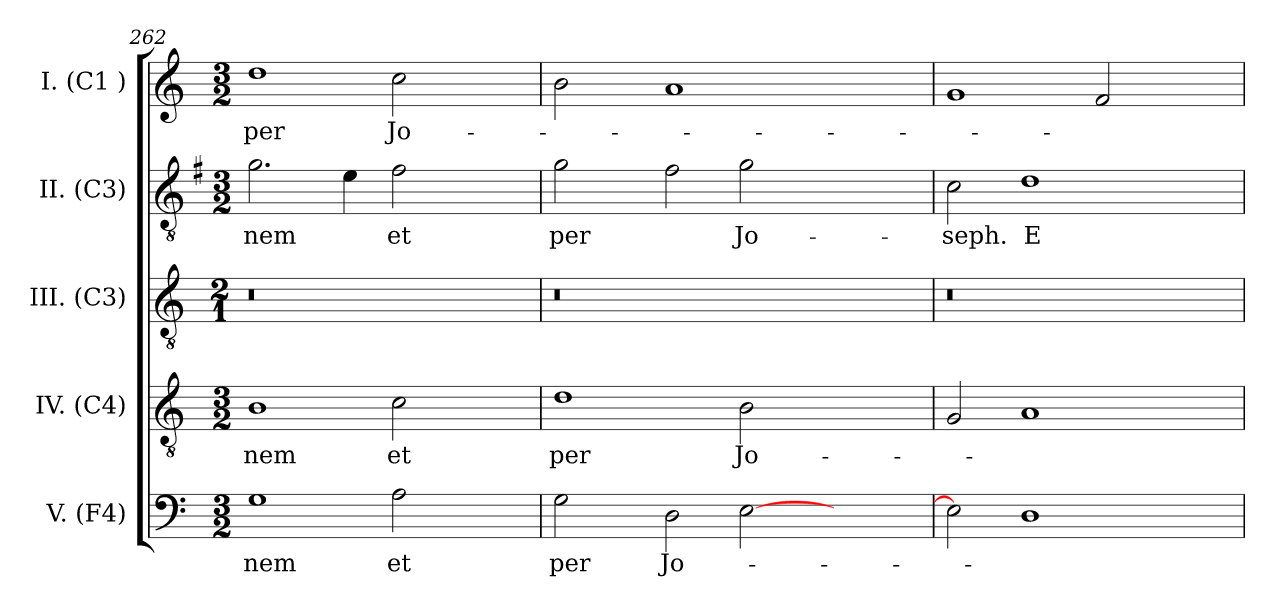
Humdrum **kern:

**kern	**text	**kern	**text	**kern	**kern	**text	**kern	**text
*part5	*part5	*part4	*part4	*part3	*part2	*part2	*part1	*part1
*staff5	*staff5	*staff4	*staff4	*staff3	*staff2	*staff2	*staff1	*staff1
*I"V. (F4)	*	*I"IV. (C4)	*	*I"III. (C3)	*I"II. (C3)	*	*I"I. (C1 )	*
*I'V.	*	*I'IV.	*	*I'III.	*I'II.	*	*I'I.	*
*clefF4	*	*clefGv2	*	*clefGv2	*clefGv2	*	*clefG2	*
*k[]	*	*k[]	*	*	*k[f#]	*	*k[]	*
*C:	*	*C:	*	*	*G:	*	*C:	*
*M3/2	*	*M3/2	*	*M2/1	*M3/2	*	*M3/2	*
=262	=262	=262	=262	=262	=262	=262	=262	=262
!	!LO:LY:b:cj	!	!LO:LY:b:cj	!	!	!LO:LY:b	!	!LO:LY:b:cj
1G	-nem	1B	-nem	0r	2.g\	-nem	1dd	per
.	.	.	.	.	4e\	.	.	.
!	!LO:LY:b:cj	!	!LO:LY:b:cj	!	!	!LO:LY:b:cj	!	!LO:LY:b:cj
2A\	et	2c\	et	.	2f#\	et	2cc\	Jo-
2ryy	.	2ryy	.	.	2ryy	.	2ryy	.
!!LO:LB:g=z
=263	=263	=263	=263	=263	=263	=263	=263	=263
*	*	*	*	*	*k[]	*	*	*
*	*	*	*	*	*C:	*	*	*
!	!LO:LY:b:cj	!	!LO:LY:b:cj	!	!	!LO:LY:b	!	!
*	*	*	*	*	*	*	*^	*
2G\	per	1d	per	0r	2g\	per	2b\	4ryy	.
.	.	.	.	.	.	.	.	16ryy	.
.	.	.	.	.	.	.	.	1ryy	.
!	!LO:LY:b:cj	!	!	!	!	!	!	!	!
2D\	Jo-	.	.	.	2f\	.	1a	.	.
!	!	!	!LO:LY:b:cj	!	!	!LO:LY:b:cj	!	!	!
[>2E\	.	2B\	Jo-	.	2g\	Jo-	.	.	.
.	.	.	.	.	.	.	.	2ryy	.
2ryy	.	2ryy	.	.	2ryy	.	2ryy	.	.
.	.	.	.	.	.	.	.	8.ryy	.
=264	=264	=264	=264	=264	=264	=264	=264	=264	=264
!	!	!	!	!	!	!LO:LY:b:cj	!	!	!
*	*	*	*	*	*	*	*v	*v	*
2E\]	.	2G/	.	0r	2c\	-seph.	1g	.
!	!	!	!	!	!	!LO:LY:b:cj	!	!
1D	.	1A	.	.	1d	E-	.	.
.	.	.	.	.	.	.	2f/	.
2ryy	.	2ryy	.	.	2ryy	.	2ryy	.
=	=	=	=	=	=	=	=	=
*-	*-	*-	*-	*-	*-	*-	*-	*-
